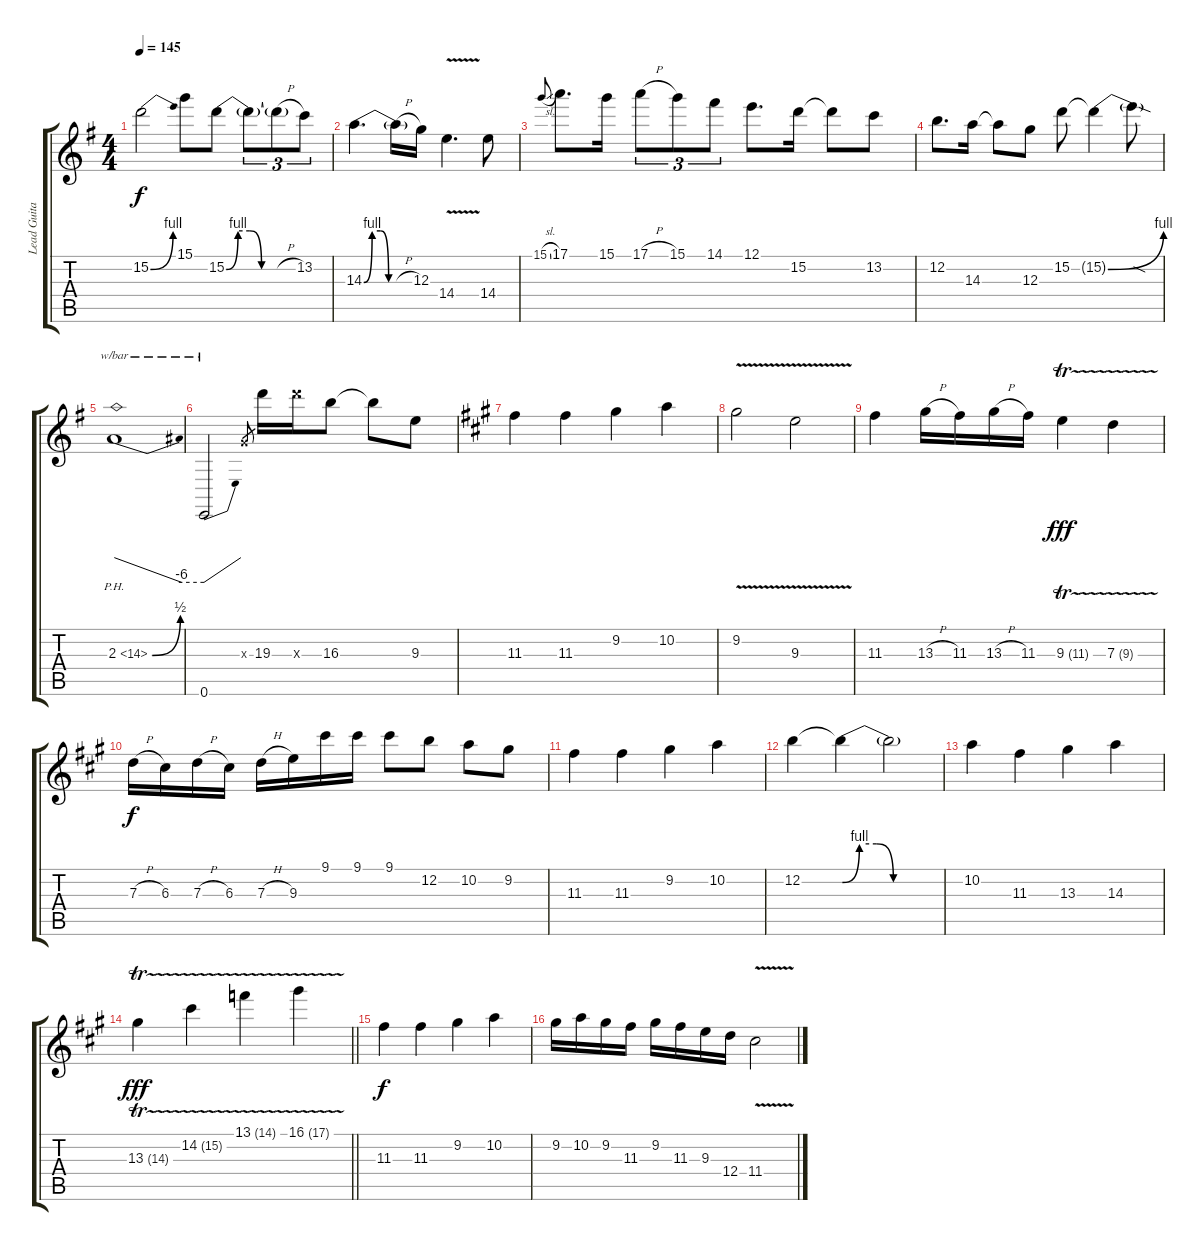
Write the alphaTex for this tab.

\track ("Lead Guitar 2" "Lead Guita") {instrument overdrivenguitar}
\staff {score tabs}
\tuning (E4 B3 G3 D3 A2 E2) {hide}
\ts (4 4)
\tempo 145
\clef g2
\ks eminor
15.2{be (bend 0 0 60 4)}.2{dy f} 15.1.8 15.2{be (custom 0 0 10 4 20 4 30 0 60 0)}.8 15.2{t}.8{tu (3 2)} 15.2{h t}.8{tu (3 2)} 13.2.8{tu (3 2)} |
14.3{be (custom 0 0 10 4 20 4 30 0 60 0)}.4{d} 14.3{h t}.16 12.3.16 14.4{v}.4{d} 14.4.8 |
15.1{sl}.8{gr onbeat} 17.1.8{d} 15.1.16 17.1{h}.8{tu (3 2)} 15.1.8{tu (3 2)} 14.1.8{tu (3 2)} 12.1.8{d} 15.2.16 15.2{t}.8 13.2.8 |
12.2.8{d} 14.3.16 14.3{t}.8 12.3.8 15.2.8 15.2{be (bend 0 0 60 4) t}.4 15.2{sod t}.8 |
2.3{be (bend 0 0 60 2) ph 12}.1{tbe (custom default 0 0 45 -24 60 -24)} |
0.6.2{tbe (dive default 0 -24 60 0)} 0.3{x}.8{gr} 19.3.16 19.3{x}.16 16.3.8 16.3{t}.8 9.3.8 |
\ks f#minor
11.3.4 11.3.4 9.2.4 10.2.4 |
9.2{v}.2 9.3{v}.2 |
11.3.4 13.3{h}.16 11.3.16 13.3{h}.16 11.3.16 9.3{tr (11 32)}.4{dy fff} 7.3{tr (9 32)}.4 |
7.3{h}.16{dy f} 6.3.16 7.3{h}.16 6.3.16 7.3{h}.16 9.3.16 9.1.16 9.1.16 9.1.8 12.2.8 10.2.8 9.2.8 |
11.3.4 11.3.4 9.2.4 10.2.4 |
12.2.4 12.2{be (custom 0 0 10 4 20 4 30 0 60 0) t}.4 12.2{t}.2 |
10.2.4 11.3.4 13.3.4 14.3.4 |
\barLineRight lightlight
13.3{tr (14 32)}.4{dy fff} 14.2{tr (15 32)}.4 13.1{tr (14 32)}.4 16.1{tr (17 32)}.4 |
11.3.4{dy f} 11.3.4 9.2.4 10.2.4 |
9.2.16 10.2.16 9.2.16 11.3.16 9.2.16 11.3.16 9.3.16 12.4.16 11.4{v}.2
